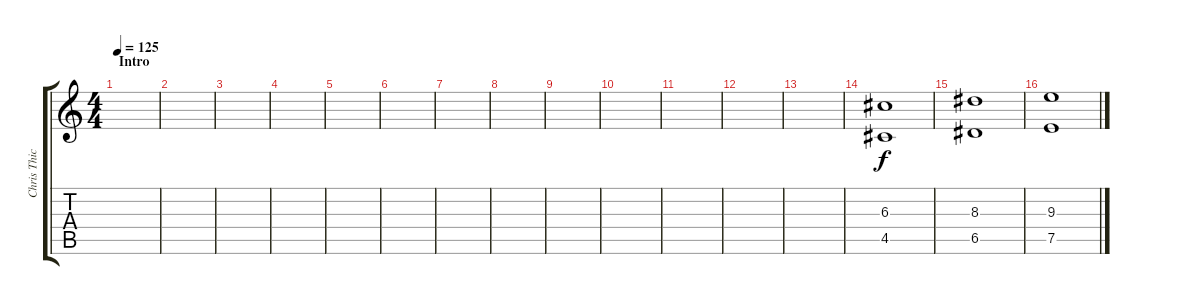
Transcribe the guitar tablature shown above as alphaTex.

\track ("Chris Thick" "Chris Thic") {instrument electricguitarjazz}
\staff {score tabs}
\tuning (E4 B3 G3 D3 A2 E2) {hide}
\ts (4 4)
\section ("" "Intro")
\tempo 125
\clef g2
\ks c
|
|
|
|
|
|
|
|
|
|
|
|
|
(6.3 4.5).1 |
(8.3 6.5).1 |
(9.3 7.5).1
